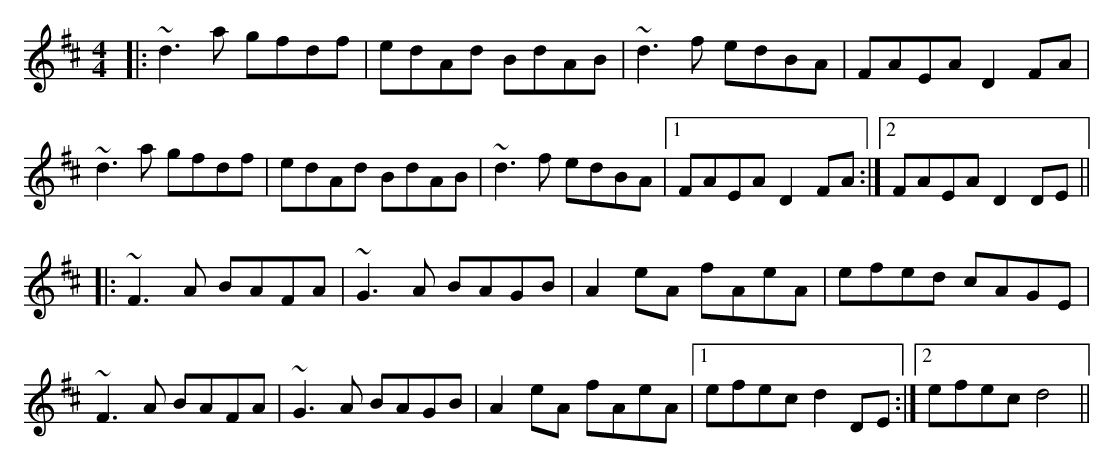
X:1
M:4/4
K:D
|:~d3a gfdf|edAd BdAB|~d3f edBA|FAEA D2FA|
~d3a gfdf|edAd BdAB|~d3f edBA|1 FAEA D2FA:|2 FAEA D2DE||
|:~F3A BAFA|~G3A BAGB|A2eA fAeA|efed cAGE|
~F3A BAFA|~G3A BAGB|A2eA fAeA|1 efec d2DE:|2 efec d4||
